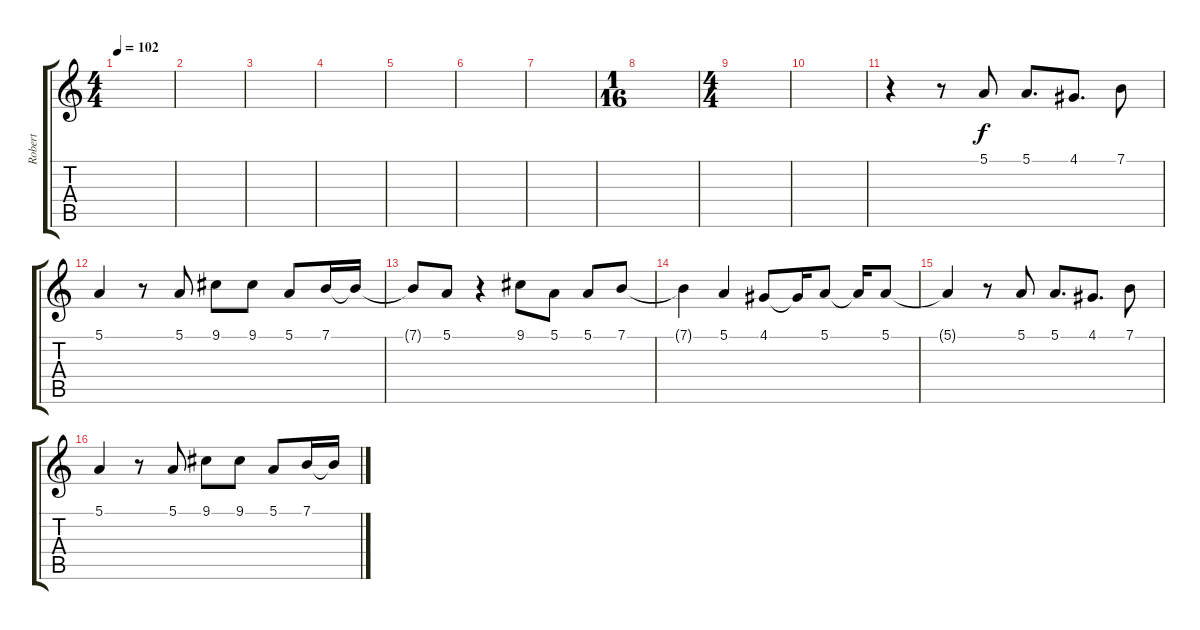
\track ("Robert" "Robert") {instrument clarinet}
\staff {score tabs}
\tuning (E4 B3 G3 D3 A2 D2) {hide}
\ts (4 4)
\tempo 102
\clef g2
\ks c
|
|
|
|
|
|
|
\ts (1 16)
|
\ts (4 4)
|
|
r.4 r.8 5.1.8 5.1.8{d} 4.1.8{d} 7.1.8 |
5.1.4 r.8 5.1.8 9.1.8 9.1.8 5.1.8 7.1.16 7.1{t}.16 |
7.1{t}.8 5.1.8 r.4 9.1.8 5.1.8 5.1.8 7.1.8 |
7.1{t}.4 5.1.4 4.1.8 4.1{t}.16 5.1.8 5.1{t}.16 5.1.8 |
5.1{t}.4 r.8 5.1.8 5.1.8{d} 4.1.8{d} 7.1.8 |
5.1.4 r.8 5.1.8 9.1.8 9.1.8 5.1.8 7.1.16 7.1{t}.16
